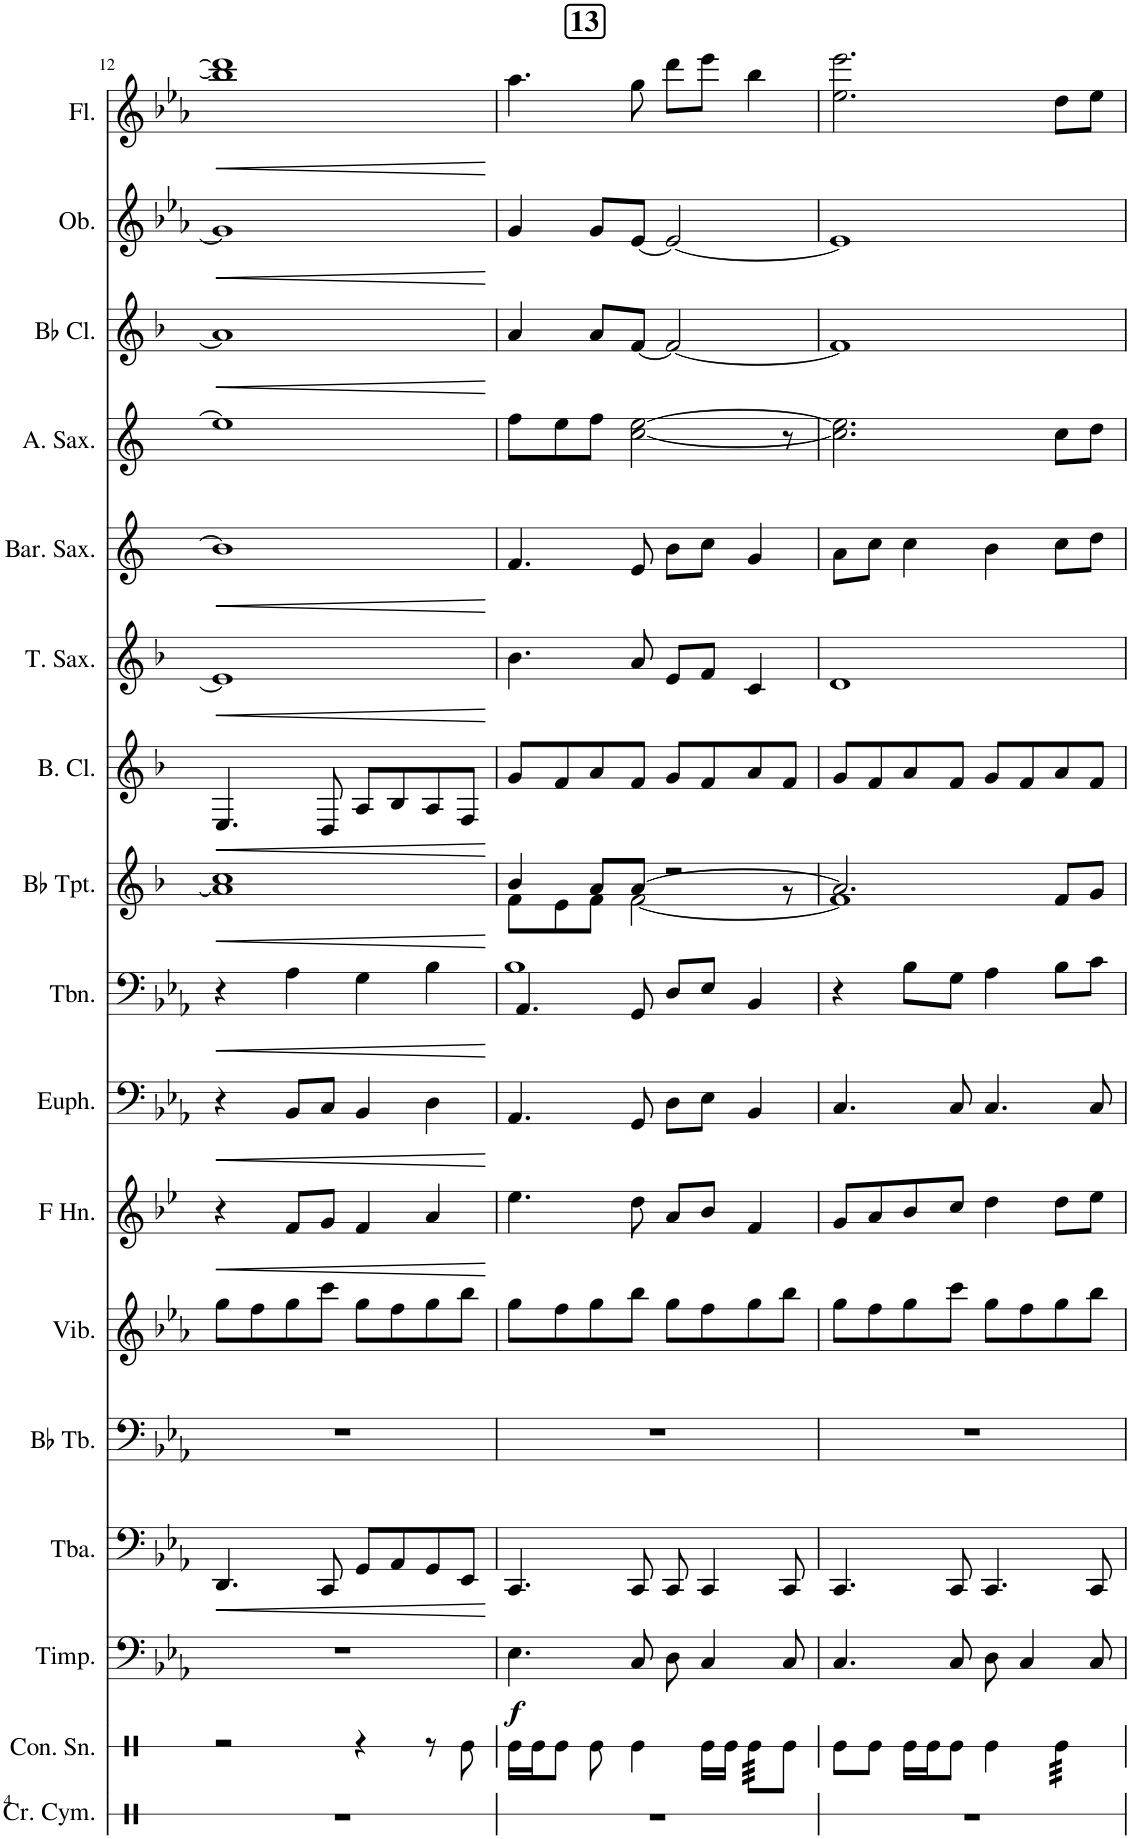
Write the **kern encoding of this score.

**kern	**kern	**kern	**dynam	**kern	**dynam	**kern	**kern	**kern	**dynam	**kern	**dynam	**kern	**dynam	**kern	**dynam	**kern	**dynam	**kern	**dynam	**kern	**dynam	**kern	**kern	**dynam	**kern	**dynam	**kern	**dynam
*part17	*part16	*part15	*part15	*part14	*part14	*part13	*part12	*part11	*part11	*part10	*part10	*part9	*part9	*part8	*part8	*part7	*part7	*part6	*part6	*part5	*part5	*part4	*part3	*part3	*part2	*part2	*part1	*part1
*staff17	*staff16	*staff15	*staff15	*staff14	*staff14	*staff13	*staff12	*staff11	*staff11	*staff10	*staff10	*staff9	*staff9	*staff8	*staff8	*staff7	*staff7	*staff6	*staff6	*staff5	*staff5	*staff4	*staff3	*staff3	*staff2	*staff2	*staff1	*staff1
*I"Crash Cymbal	*I"Concert Snare Drum	*I"Timpani	*	*I"Bass Clarinet/Tuba	*	*I"Bb Tuba	*I"Vibraphone	*I"Horn in F	*	*I"Euphonium	*	*I"Trombone/Baritone	*	*I"1 Bb Trumpet	*	*I"Bass Clarinet	*	*I"Tenor Saxophone	*	*I"Baritone Saxophone	*	*I"Alto Saxophone	*I"Bb Clarinet	*	*I"Oboe	*	*I"Flute	*
*I'Cr. Cym.	*I'Con. Sn.	*I'Timp.	*	*I'Tba.	*	*I'Bb Tb.	*I'Vib.	*	*	*I'Euph.	*	*I'Tbn.	*	*I'Bb Tpt.	*	*I'B. Cl.	*	*I'T. Sax.	*	*I'Bar. Sax.	*	*I'A. Sax.	*I'Bb Cl.	*	*I'Ob.	*	*I'Fl.	*
!!LO:PB:g=z
*clefX	*clefX	*clefF4	*	*clefF4	*	*clefF4	*clefG2	*clefG2	*	*clefF4	*	*clefF4	*	*clefG2	*	*clefG2	*	*clefG2	*	*clefG2	*	*clefG2	*clefG2	*	*clefG2	*	*clefG2	*
*	*	*	*	*	*	*	*	*Trd4c7	*	*	*	*	*	*Trd1c2	*	*Trd8c14	*	*Trd8c14	*	*Trd12c21	*	*Trd5c9	*Trd1c2	*	*	*	*	*
*k[]	*k[]	*k[b-e-a-]	*	*k[b-e-a-]	*	*k[b-e-a-]	*k[b-e-a-]	*k[b-e-]	*	*k[b-e-a-]	*	*k[b-e-a-]	*	*k[b-]	*	*k[b-]	*	*k[b-]	*	*k[]	*	*k[]	*k[b-]	*	*k[b-e-a-]	*	*k[b-e-a-]	*
*M4/4	*M4/4	*M4/4	*	*M4/4	*	*M4/4	*M4/4	*M4/4	*	*M4/4	*	*M4/4	*	*M4/4	*	*M4/4	*	*M4/4	*	*M4/4	*	*M4/4	*M4/4	*	*M4/4	*	*M4/4	*
=12	=12	=12	=12	=12	=12	=12	=12	=12	=12	=12	=12	=12	=12	=12	=12	=12	=12	=12	=12	=12	=12	=12	=12	=12	=12	=12	=12	=12
!	!	!	!	!	!LO:HP:b	!	!	!	!LO:HP:b	!	!LO:HP:b	!	!LO:HP:b	!	!LO:HP:b	!	!LO:HP:b	!	!LO:HP:b	!	!LO:HP:b	!	!	!LO:HP:b	!	!LO:HP:b	!	!LO:HP:b
1r	2r	1r	.	4.DD/	<	1r	8gg\L	4r	<	4r	<	4r	<	1a] 1cc	<	4.E/	<	1e]	<	1b]	<	1ee]	1a]	<	1g]	<	1bb-] 1ddd]	<
.	.	.	.	.	.	.	8ff\	.	.	.	.	.	.	.	.	.	.	.	.	.	.	.	.	.	.	.	.	.
.	.	.	.	.	.	.	8gg\	8f/L	.	8BB-/L	.	4A-\	.	.	.	.	.	.	.	.	.	.	.	.	.	.	.	.
.	.	.	.	8CC/	.	.	8ccc\J	8g/J	.	8C/J	.	.	.	.	.	8D/	.	.	.	.	.	.	.	.	.	.	.	.
.	4r	.	.	8GG/L	.	.	8gg\L	4f/	.	4BB-/	.	4G\	.	.	.	8A/L	.	.	.	.	.	.	.	.	.	.	.	.
.	.	.	.	8AA-/	.	.	8ff\	.	.	.	.	.	.	.	.	8B-/	.	.	.	.	.	.	.	.	.	.	.	.
.	8r	.	.	8GG/	.	.	8gg\	4a/	.	4D\	.	4B-\	.	.	.	8A/	.	.	.	.	.	.	.	.	.	.	.	.
.	8Re\	.	.	8EE-/J	.	.	8bb-\J	.	.	.	.	.	.	.	.	8F/J	.	.	.	.	.	.	.	.	.	.	.	.
.	.	.	.	.	[	.	.	.	[	.	[	.	[	.	[	.	[	.	[	.	[	.	.	[	.	[	.	[
!!LO:REH:place=s1:a:B:cj:fs=14:t=13:qo=3
=13	=13	=13	=13	=13	=13	=13	=13	=13	=13	=13	=13	=13	=13	=13	=13	=13	=13	=13	=13	=13	=13	=13	=13	=13	=13	=13	=13	=13
*	*	*	*	*	*	*	*	*	*	*	*	*^	*	*^	*	*	*	*	*	*	*	*	*	*	*	*	*	*
!	!	!	!LO:DY:b	!	!	!	!	!	!	!	!	!	!	!	!	!	!	!	!	!	!	!	!	!	!	!	!	!	!	!
1r	16Re\LL	4.E-\	f	4.CC/	.	1r	8gg\L	4.ee-\	.	4.AA-/	.	4.AA-/	1B-	.	4b-/	8f\L	.	8g/L	.	4.b-\	.	4.f/	.	8ff\L	4a/	.	4g/	.	4.aa-\	.
.	16Re\J	.	.	.	.	.	.	.	.	.	.	.	.	.	.	.	.	.	.	.	.	.	.	.	.	.	.	.	.	.
.	8Re\J	.	.	.	.	.	8ff\	.	.	.	.	.	.	.	.	8e\	.	8f/	.	.	.	.	.	8ee\	.	.	.	.	.	.
.	8Re\	.	.	.	.	.	8gg\	.	.	.	.	.	.	.	8a/L	8f\J	.	8a/	.	.	.	.	.	8ff\J	8a/L	.	8g/L	.	.	.
.	4Re\	8C/	.	8CC/	.	.	8bb-\J	8dd\	.	8GG/	.	8GG/	.	.	[8a/J	[2f\	.	8f/J	.	8a/	.	8e/	.	[2cc\ [2ee\	[8f/J	.	[8e-/J	.	8gg\	.
.	.	8D\	.	8CC/	.	.	8gg\L	8a/L	.	8D\L	.	8D/L	.	.	2r	.	.	8g/L	.	8e/L	.	8b\L	.	.	2f/_	.	2e-/_	.	8ddd\L	.
.	16Re\LL	4C/	.	4CC/	.	.	8ff\	8b-/J	.	8E-\J	.	8E-/J	.	.	.	.	.	8f/	.	8f/J	.	8cc\J	.	.	.	.	.	.	8eee-\J	.
.	16Re\JJ	.	.	.	.	.	.	.	.	.	.	.	.	.	.	.	.	.	.	.	.	.	.	.	.	.	.	.	.	.
*	*tremolo	*	*	*	*	*	*	*	*	*	*	*	*	*	*	*	*	*	*	*	*	*	*	*	*	*	*	*	*	*
.	64Re\LLLL	.	.	.	.	.	8gg\	4f/	.	4BB-/	.	4BB-/	.	.	.	.	.	8a/	.	4c/	.	4g/	.	.	.	.	.	.	4bb-\	.
.	64Re\	.	.	.	.	.	.	.	.	.	.	.	.	.	.	.	.	.	.	.	.	.	.	.	.	.	.	.	.	.
.	64Re\	.	.	.	.	.	.	.	.	.	.	.	.	.	.	.	.	.	.	.	.	.	.	.	.	.	.	.	.	.
.	64Re\	.	.	.	.	.	.	.	.	.	.	.	.	.	.	.	.	.	.	.	.	.	.	.	.	.	.	.	.	.
.	64Re\	.	.	.	.	.	.	.	.	.	.	.	.	.	.	.	.	.	.	.	.	.	.	.	.	.	.	.	.	.
.	64Re\	.	.	.	.	.	.	.	.	.	.	.	.	.	.	.	.	.	.	.	.	.	.	.	.	.	.	.	.	.
.	64Re\	.	.	.	.	.	.	.	.	.	.	.	.	.	.	.	.	.	.	.	.	.	.	.	.	.	.	.	.	.
.	64Re\	.	.	.	.	.	.	.	.	.	.	.	.	.	.	.	.	.	.	.	.	.	.	.	.	.	.	.	.	.
*	*Xtremolo	*	*	*	*	*	*	*	*	*	*	*	*	*	*	*	*	*	*	*	*	*	*	*	*	*	*	*	*	*
.	8Re\J	8C/	.	8CC/	.	.	8bb-\J	.	.	.	.	.	.	.	.	8r	.	8f/J	.	.	.	.	.	8r	.	.	.	.	.	.
*	*	*	*	*	*	*	*	*	*	*	*	*v	*v	*	*	*	*	*	*	*	*	*	*	*	*	*	*	*	*	*
=14	=14	=14	=14	=14	=14	=14	=14	=14	=14	=14	=14	=14	=14	=14	=14	=14	=14	=14	=14	=14	=14	=14	=14	=14	=14	=14	=14	=14	=14
1r	8Re\L	4.C/	.	4.CC/	.	1r	8gg\L	8g/L	.	4.C/	.	4r	.	2.a/]	1f]	.	8g/L	.	1d	.	8a\L	.	2.cc\] 2.ee\]	1f]	.	1e-]	.	2.ee-\ 2.eee-\	.
.	8Re\J	.	.	.	.	.	8ff\	8a/	.	.	.	.	.	.	.	.	8f/	.	.	.	8cc\J	.	.	.	.	.	.	.	.
.	16Re\LL	.	.	.	.	.	8gg\	8b-/	.	.	.	8B-\L	.	.	.	.	8a/	.	.	.	4cc\	.	.	.	.	.	.	.	.
.	16Re\J	.	.	.	.	.	.	.	.	.	.	.	.	.	.	.	.	.	.	.	.	.	.	.	.	.	.	.	.
.	8Re\J	8C/	.	8CC/	.	.	8ccc\J	8cc/J	.	8C/	.	8G\J	.	.	.	.	8f/J	.	.	.	.	.	.	.	.	.	.	.	.
.	4Re\	8D\	.	4.CC/	.	.	8gg\L	4dd\	.	4.C/	.	4A-\	.	.	.	.	8g/L	.	.	.	4b\	.	.	.	.	.	.	.	.
.	.	4C/	.	.	.	.	8ff\	.	.	.	.	.	.	.	.	.	8f/	.	.	.	.	.	.	.	.	.	.	.	.
*	*tremolo	*	*	*	*	*	*	*	*	*	*	*	*	*	*	*	*	*	*	*	*	*	*	*	*	*	*	*	*
.	32Re\LLL	.	.	.	.	.	8gg\	8dd\L	.	.	.	8B-\L	.	8f/L	.	.	8a/	.	.	.	8cc\L	.	8cc\L	.	.	.	.	8dd\L	.
.	32Re\	.	.	.	.	.	.	.	.	.	.	.	.	.	.	.	.	.	.	.	.	.	.	.	.	.	.	.	.
.	32Re\	.	.	.	.	.	.	.	.	.	.	.	.	.	.	.	.	.	.	.	.	.	.	.	.	.	.	.	.
.	32Re\	.	.	.	.	.	.	.	.	.	.	.	.	.	.	.	.	.	.	.	.	.	.	.	.	.	.	.	.
.	32Re\	8C/	.	8CC/	.	.	8bb-\J	8ee-\J	.	8C/	.	8c\J	.	8g/J	.	.	8f/J	.	.	.	8dd\J	.	8dd\J	.	.	.	.	8ee-\J	.
.	32Re\	.	.	.	.	.	.	.	.	.	.	.	.	.	.	.	.	.	.	.	.	.	.	.	.	.	.	.	.
.	32Re\	.	.	.	.	.	.	.	.	.	.	.	.	.	.	.	.	.	.	.	.	.	.	.	.	.	.	.	.
.	32Re\JJJ	.	.	.	.	.	.	.	.	.	.	.	.	.	.	.	.	.	.	.	.	.	.	.	.	.	.	.	.
*	*Xtremolo	*	*	*	*	*	*	*	*	*	*	*	*	*	*	*	*	*	*	*	*	*	*	*	*	*	*	*	*
*	*	*	*	*	*	*	*	*	*	*	*	*	*	*v	*v	*	*	*	*	*	*	*	*	*	*	*	*	*	*
=	=	=	=	=	=	=	=	=	=	=	=	=	=	=	=	=	=	=	=	=	=	=	=	=	=	=	=	=
*-	*-	*-	*-	*-	*-	*-	*-	*-	*-	*-	*-	*-	*-	*-	*-	*-	*-	*-	*-	*-	*-	*-	*-	*-	*-	*-	*-	*-
